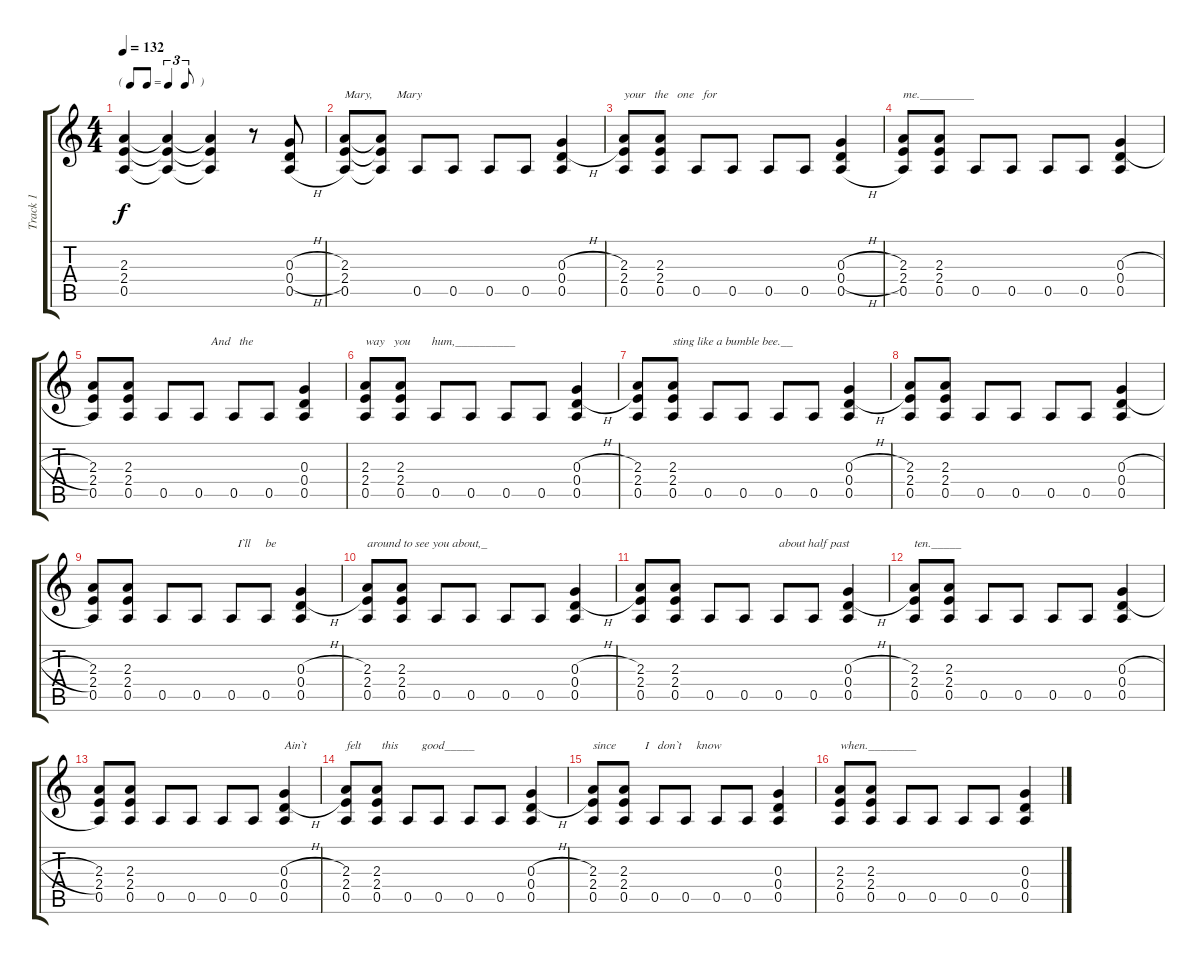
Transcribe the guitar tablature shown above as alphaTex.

\track ("Track 1" "Track 1") {instrument distortionguitar}
\staff {score tabs}
\tuning (E4 B3 G3 D3 A2 E2) {hide}
\ts (4 4)
\tf triplet8th
\tempo 132
\clef g2
\ks c
(2.3{t} 2.4{t} 0.5{t}).4{dy f} (2.3{t} 2.4{t} 0.5{t}).4 (2.3{t} 2.4{t} 0.5{t}).4 r.8 (0.3{h} 0.4{h} 0.5{h}).8 |
(2.3 2.4 0.5).8{txt "Mary,        Mary"} (2.3{t} 2.4{t} 0.5{t}).8 0.5.8 0.5.8 0.5.8 0.5.8 (0.3{h} 0.4{h} 0.5).4 |
(2.3 2.4 0.5).8{txt "your   the   one   for"} (2.3 2.4 0.5).8 0.5.8 0.5.8 0.5.8 0.5.8 (0.3{h} 0.4{h} 0.5{h}).4 |
(2.3 2.4 0.5).8{txt "me._________"} (2.3 2.4 0.5).8 0.5.8 0.5.8 0.5.8 0.5.8 (0.3{h} 0.4{h} 0.5).4 |
(2.3 2.4 0.5).8 (2.3 2.4 0.5).8 0.5.8 0.5.8{txt "    And   the "} 0.5.8 0.5.8 (0.3 0.4 0.5).4 |
(2.3 2.4 0.5).8{txt "way   you       hum,__________"} (2.3 2.4 0.5).8 0.5.8 0.5.8 0.5.8 0.5.8 (0.3{h} 0.4{h} 0.5).4 |
(2.3 2.4 0.5).8 (2.3 2.4 0.5).8{txt "sting like a bumble bee.__"} 0.5.8 0.5.8 0.5.8 0.5.8 (0.3{h} 0.4{h} 0.5).4 |
(2.3 2.4 0.5).8 (2.3 2.4 0.5).8 0.5.8 0.5.8 0.5.8 0.5.8 (0.3{h} 0.4{h} 0.5).4 |
(2.3 2.4 0.5).8 (2.3 2.4 0.5).8 0.5.8 0.5.8 0.5.8{txt "  I`ll     be"} 0.5.8 (0.3{h} 0.4{h} 0.5).4 |
(2.3 2.4 0.5).8{txt "around to see you about,_"} (2.3 2.4 0.5).8 0.5.8 0.5.8 0.5.8 0.5.8 (0.3{h} 0.4{h} 0.5).4 |
(2.3 2.4 0.5).8 (2.3 2.4 0.5).8 0.5.8 0.5.8 0.5.8{txt "about half past"} 0.5.8 (0.3{h} 0.4{h} 0.5).4 |
(2.3 2.4 0.5).8{txt "ten._____"} (2.3 2.4 0.5).8 0.5.8 0.5.8 0.5.8 0.5.8 (0.3{h} 0.4{h} 0.5).4 |
(2.3 2.4 0.5).8 (2.3 2.4 0.5).8 0.5.8 0.5.8 0.5.8 0.5.8 (0.3{h} 0.4{h} 0.5).4{txt "Ain`t"} |
(2.3 2.4 0.5).8{txt "felt       this        good_____    "} (2.3 2.4 0.5).8 0.5.8 0.5.8 0.5.8 0.5.8 (0.3{h} 0.4{h} 0.5).4 |
(2.3 2.4 0.5).8{txt "since"} (2.3 2.4 0.5).8{txt "       I   don`t     know"} 0.5.8 0.5.8 0.5.8 0.5.8 (0.3 0.4 0.5).4 |
(2.3 2.4 0.5).8{txt "when.________"} (2.3 2.4 0.5).8 0.5.8 0.5.8 0.5.8 0.5.8 (0.3{h} 0.4{h} 0.5).4
